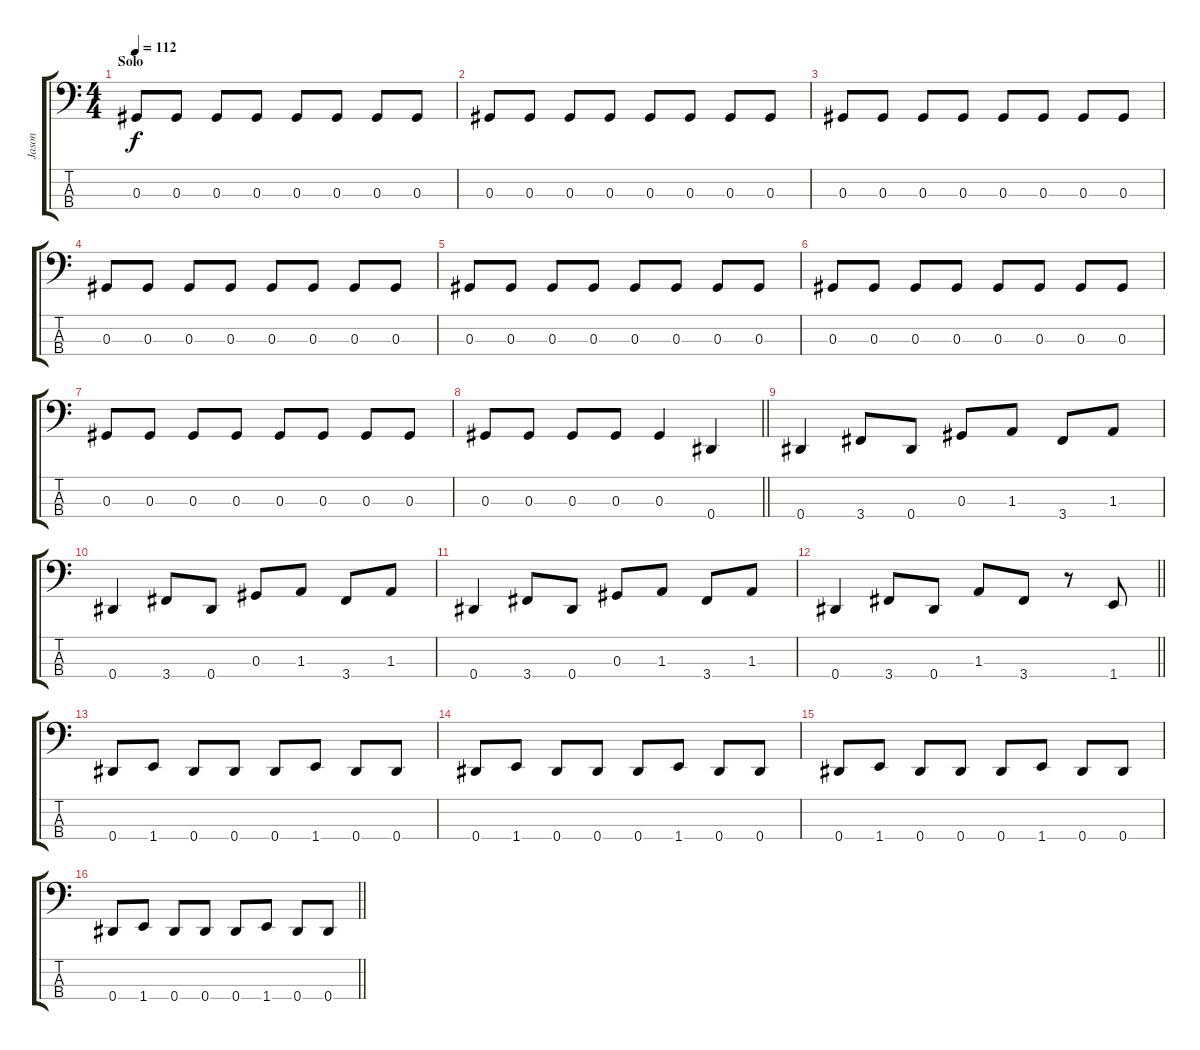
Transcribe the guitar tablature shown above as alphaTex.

\track ("Jason" "Jason") {instrument electricbassfinger}
\staff {score tabs}
\tuning (Gb2 Db2 Ab1 Eb1) {hide}
\ts (4 4)
\section ("" "Solo")
\tempo 112
\clef f4
\ks c
0.3.8{dy f} 0.3.8 0.3.8 0.3.8 0.3.8 0.3.8 0.3.8 0.3.8 |
0.3.8 0.3.8 0.3.8 0.3.8 0.3.8 0.3.8 0.3.8 0.3.8 |
0.3.8 0.3.8 0.3.8 0.3.8 0.3.8 0.3.8 0.3.8 0.3.8 |
0.3.8 0.3.8 0.3.8 0.3.8 0.3.8 0.3.8 0.3.8 0.3.8 |
0.3.8 0.3.8 0.3.8 0.3.8 0.3.8 0.3.8 0.3.8 0.3.8 |
0.3.8 0.3.8 0.3.8 0.3.8 0.3.8 0.3.8 0.3.8 0.3.8 |
0.3.8 0.3.8 0.3.8 0.3.8 0.3.8 0.3.8 0.3.8 0.3.8 |
\barLineRight lightlight
0.3.8 0.3.8 0.3.8 0.3.8 0.3.4 0.4.4 |
\section ("" "")
0.4.4 3.4.8 0.4.8 0.3.8 1.3.8 3.4.8 1.3.8 |
0.4.4 3.4.8 0.4.8 0.3.8 1.3.8 3.4.8 1.3.8 |
0.4.4 3.4.8 0.4.8 0.3.8 1.3.8 3.4.8 1.3.8 |
\barLineRight lightlight
0.4.4 3.4.8 0.4.8 1.3.8 3.4.8 r.8 1.4.8 |
\section ("" "")
0.4.8 1.4.8 0.4.8 0.4.8 0.4.8 1.4.8 0.4.8 0.4.8 |
0.4.8 1.4.8 0.4.8 0.4.8 0.4.8 1.4.8 0.4.8 0.4.8 |
0.4.8 1.4.8 0.4.8 0.4.8 0.4.8 1.4.8 0.4.8 0.4.8 |
\barLineRight lightlight
0.4.8 1.4.8 0.4.8 0.4.8 0.4.8 1.4.8 0.4.8 0.4.8
